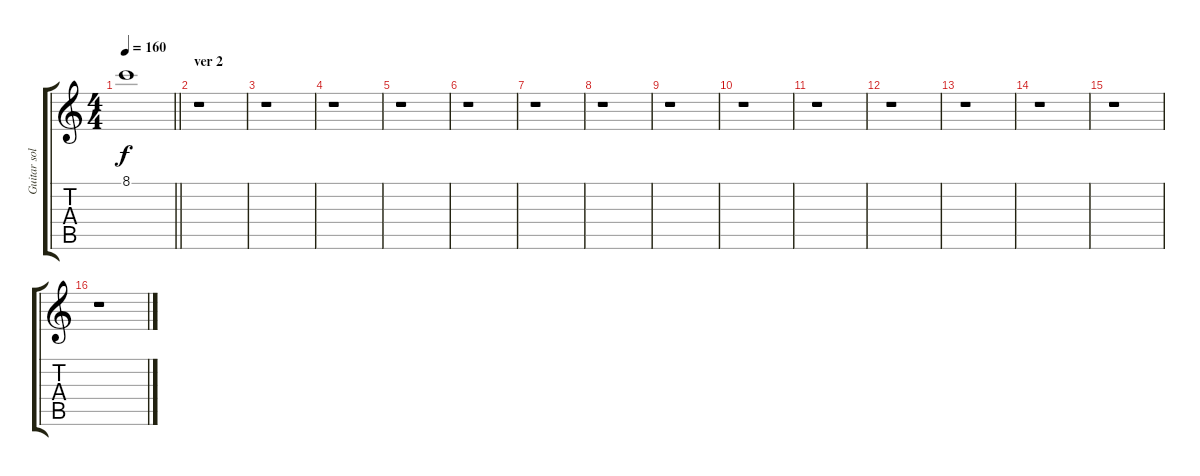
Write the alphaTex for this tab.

\track ("Guitar solo 1" "Guitar sol") {instrument distortionguitar}
\staff {score tabs}
\tuning (E4 B3 G3 D3 A2 E2) {hide}
\ts (4 4)
\tempo 160
\clef g2
\barLineRight lightlight
\ks c
8.1.1{dy f} |
\section ("" "ver 2")
r.1 |
r.1 |
r.1 |
r.1 |
r.1 |
r.1 |
r.1 |
r.1 |
r.1 |
r.1 |
r.1 |
r.1 |
r.1 |
r.1 |
r.1
